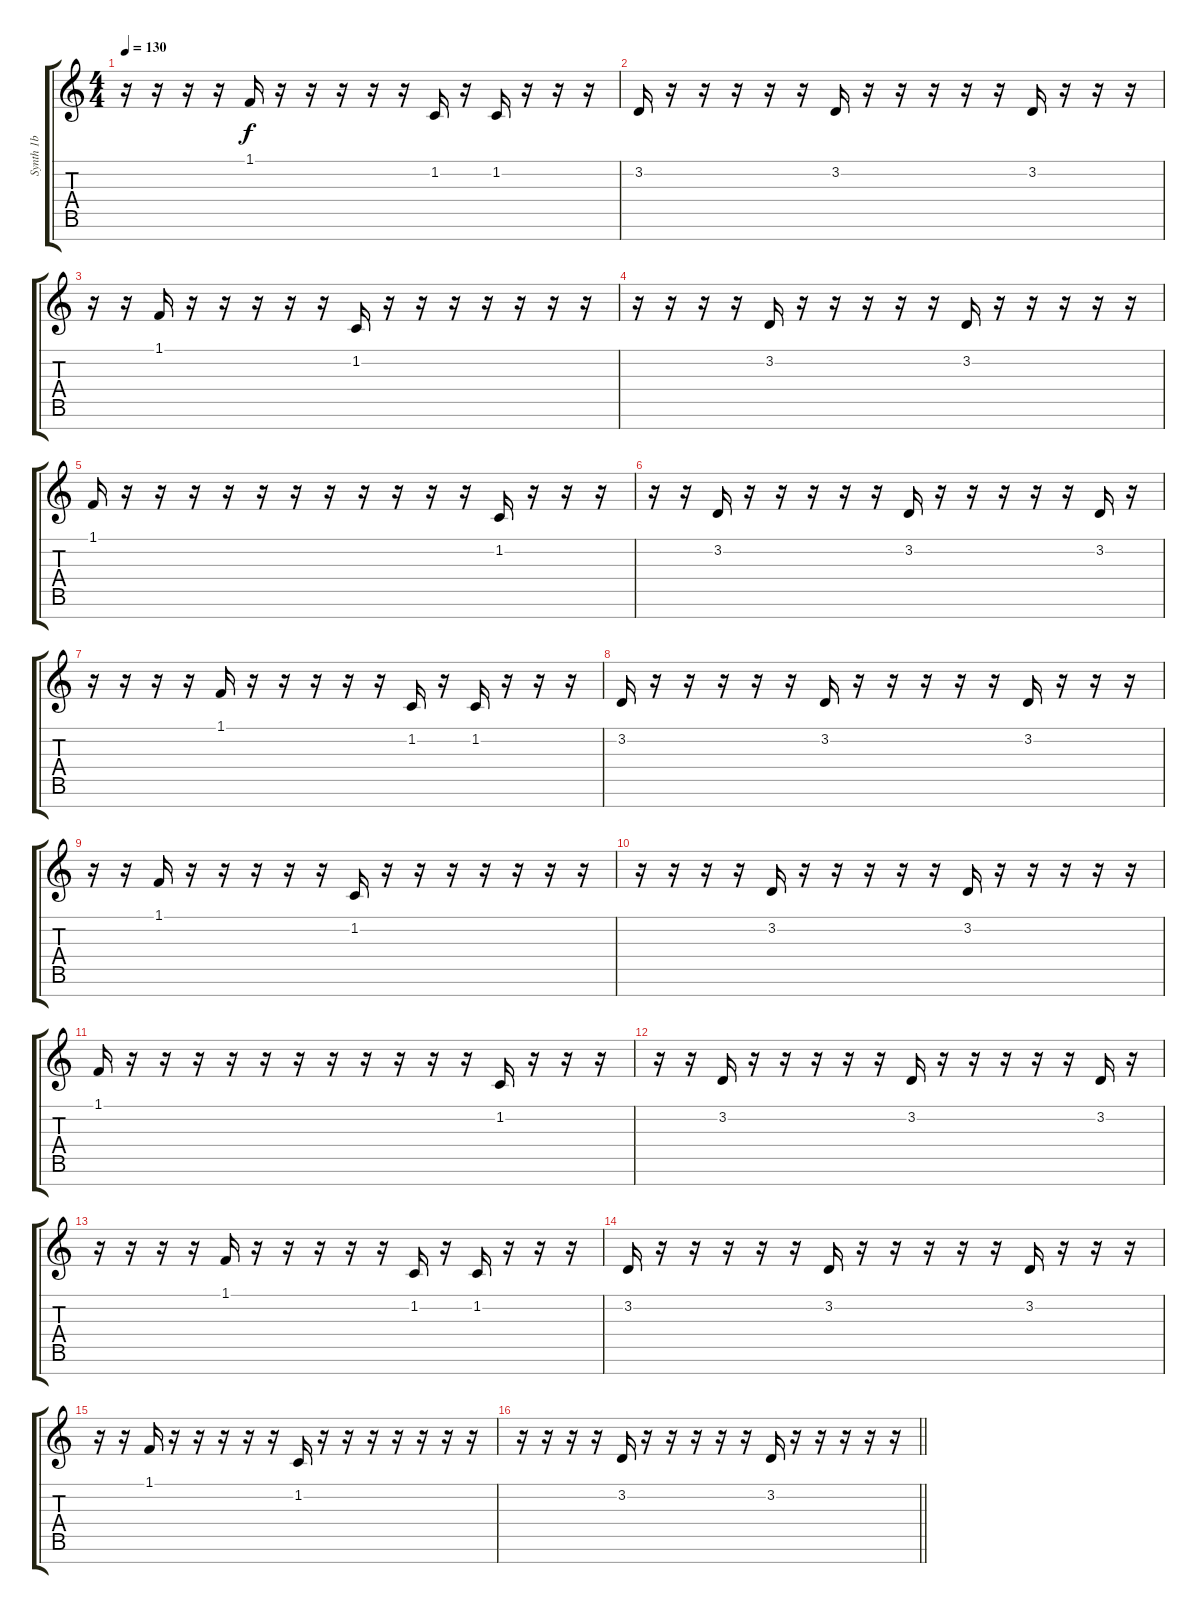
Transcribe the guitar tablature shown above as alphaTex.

\track ("Synth 1b" "Synth 1b") {instrument lead8bassandlead}
\staff {score tabs}
\tuning (E4 B3 G3 D3 A2 E2 B1) {hide}
\ts (4 4)
\tempo 130
\clef g2
\ks c
r.16{dy f} r.16 r.16 r.16 1.1.16 r.16 r.16 r.16 r.16 r.16 1.2.16 r.16 1.2.16 r.16 r.16 r.16 |
3.2.16 r.16 r.16 r.16 r.16 r.16 3.2.16 r.16 r.16 r.16 r.16 r.16 3.2.16 r.16 r.16 r.16 |
r.16 r.16 1.1.16 r.16 r.16 r.16 r.16 r.16 1.2.16 r.16 r.16 r.16 r.16 r.16 r.16 r.16 |
r.16 r.16 r.16 r.16 3.2.16 r.16 r.16 r.16 r.16 r.16 3.2.16 r.16 r.16 r.16 r.16 r.16 |
1.1.16 r.16 r.16 r.16 r.16 r.16 r.16 r.16 r.16 r.16 r.16 r.16 1.2.16 r.16 r.16 r.16 |
r.16 r.16 3.2.16 r.16 r.16 r.16 r.16 r.16 3.2.16 r.16 r.16 r.16 r.16 r.16 3.2.16 r.16 |
r.16 r.16 r.16 r.16 1.1.16 r.16 r.16 r.16 r.16 r.16 1.2.16 r.16 1.2.16 r.16 r.16 r.16 |
3.2.16 r.16 r.16 r.16 r.16 r.16 3.2.16 r.16 r.16 r.16 r.16 r.16 3.2.16 r.16 r.16 r.16 |
r.16 r.16 1.1.16 r.16 r.16 r.16 r.16 r.16 1.2.16 r.16 r.16 r.16 r.16 r.16 r.16 r.16 |
r.16 r.16 r.16 r.16 3.2.16 r.16 r.16 r.16 r.16 r.16 3.2.16 r.16 r.16 r.16 r.16 r.16 |
1.1.16 r.16 r.16 r.16 r.16 r.16 r.16 r.16 r.16 r.16 r.16 r.16 1.2.16 r.16 r.16 r.16 |
r.16 r.16 3.2.16 r.16 r.16 r.16 r.16 r.16 3.2.16 r.16 r.16 r.16 r.16 r.16 3.2.16 r.16 |
r.16 r.16 r.16 r.16 1.1.16 r.16 r.16 r.16 r.16 r.16 1.2.16 r.16 1.2.16 r.16 r.16 r.16 |
3.2.16 r.16 r.16 r.16 r.16 r.16 3.2.16 r.16 r.16 r.16 r.16 r.16 3.2.16 r.16 r.16 r.16 |
r.16 r.16 1.1.16 r.16 r.16 r.16 r.16 r.16 1.2.16 r.16 r.16 r.16 r.16 r.16 r.16 r.16 |
\barLineRight lightlight
r.16 r.16 r.16 r.16 3.2.16 r.16 r.16 r.16 r.16 r.16 3.2.16 r.16 r.16 r.16 r.16 r.16
